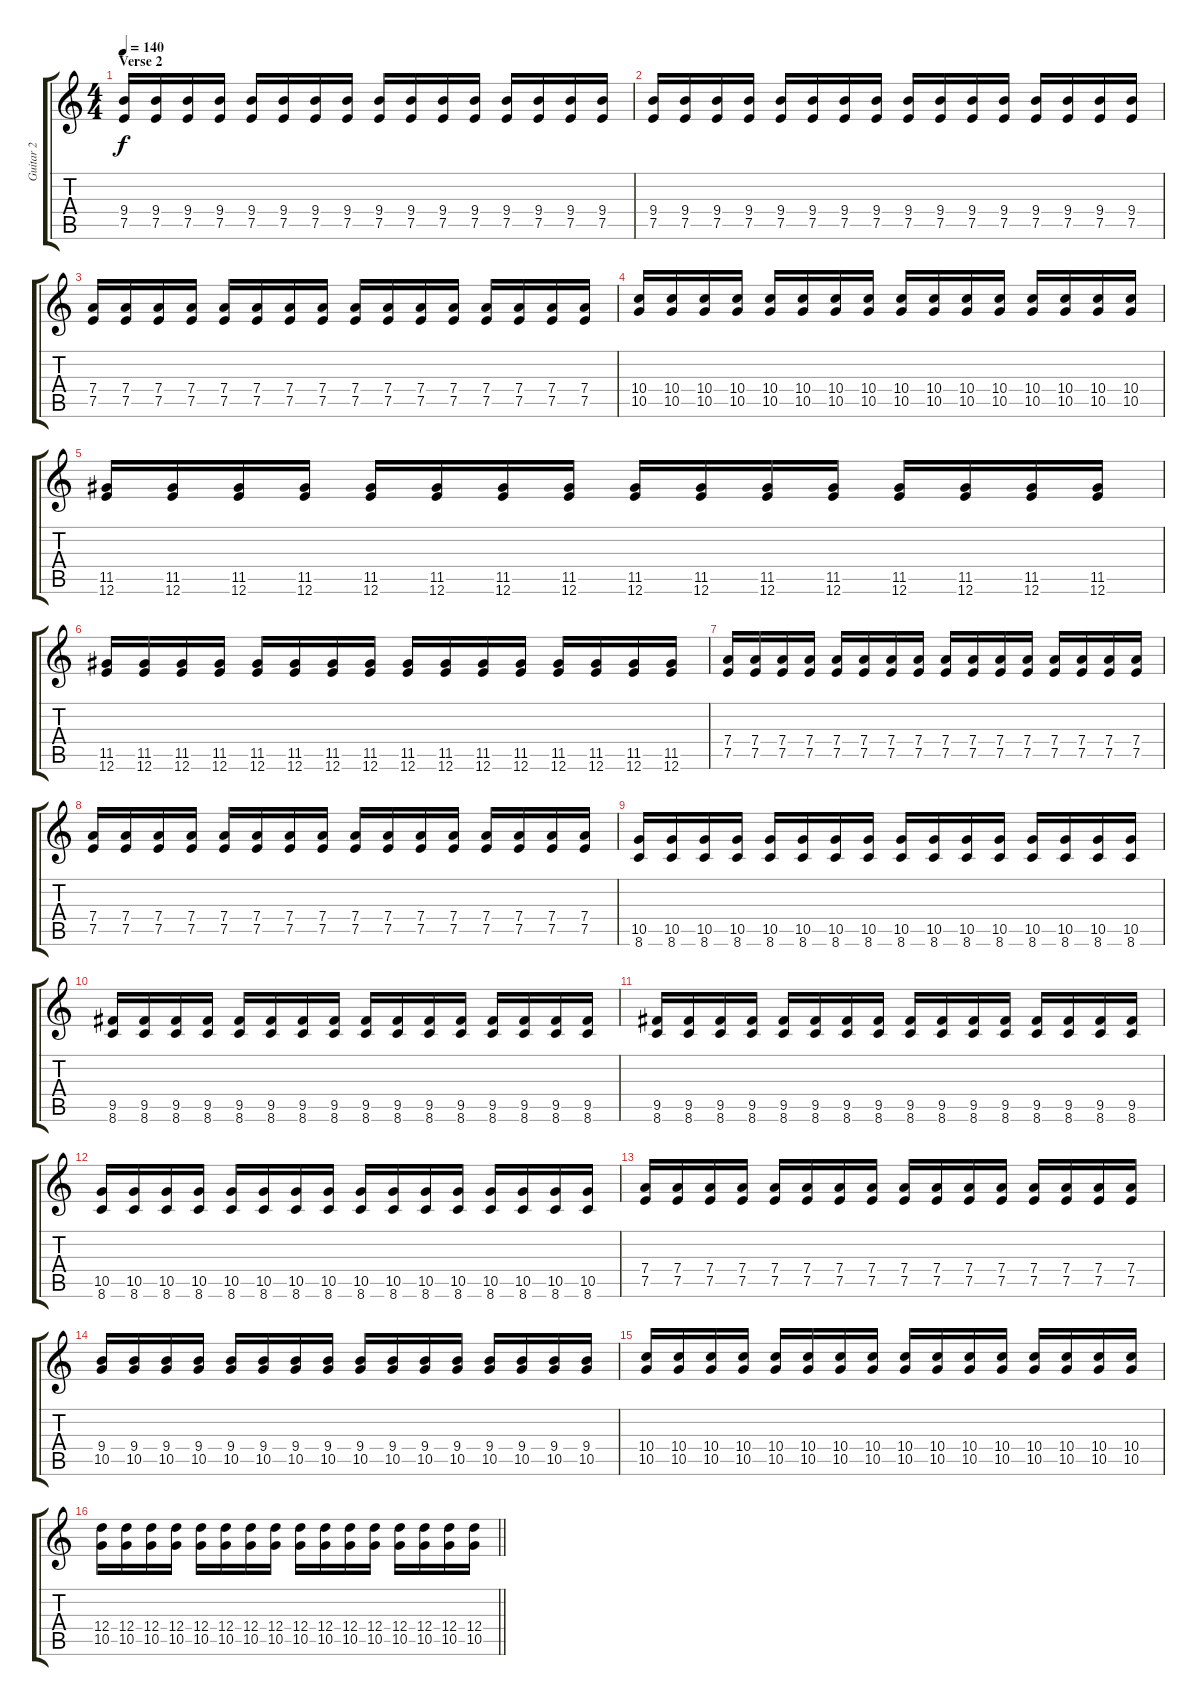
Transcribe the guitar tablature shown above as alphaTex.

\track ("Guitar 2" "Guitar 2") {instrument distortionguitar}
\staff {score tabs}
\tuning (E4 B3 G3 D3 A2 E2) {hide}
\ts (4 4)
\section ("" "Verse 2")
\tempo 140
\clef g2
\ks c
(9.4 7.5).16{dy f} (9.4 7.5).16 (9.4 7.5).16 (9.4 7.5).16 (9.4 7.5).16 (9.4 7.5).16 (9.4 7.5).16 (9.4 7.5).16 (9.4 7.5).16 (9.4 7.5).16 (9.4 7.5).16 (9.4 7.5).16 (9.4 7.5).16 (9.4 7.5).16 (9.4 7.5).16 (9.4 7.5).16 |
(9.4 7.5).16 (9.4 7.5).16 (9.4 7.5).16 (9.4 7.5).16 (9.4 7.5).16 (9.4 7.5).16 (9.4 7.5).16 (9.4 7.5).16 (9.4 7.5).16 (9.4 7.5).16 (9.4 7.5).16 (9.4 7.5).16 (9.4 7.5).16 (9.4 7.5).16 (9.4 7.5).16 (9.4 7.5).16 |
(7.4 7.5).16 (7.4 7.5).16 (7.4 7.5).16 (7.4 7.5).16 (7.4 7.5).16 (7.4 7.5).16 (7.4 7.5).16 (7.4 7.5).16 (7.4 7.5).16 (7.4 7.5).16 (7.4 7.5).16 (7.4 7.5).16 (7.4 7.5).16 (7.4 7.5).16 (7.4 7.5).16 (7.4 7.5).16 |
(10.4 10.5).16 (10.4 10.5).16 (10.4 10.5).16 (10.4 10.5).16 (10.4 10.5).16 (10.4 10.5).16 (10.4 10.5).16 (10.4 10.5).16 (10.4 10.5).16 (10.4 10.5).16 (10.4 10.5).16 (10.4 10.5).16 (10.4 10.5).16 (10.4 10.5).16 (10.4 10.5).16 (10.4 10.5).16 |
(11.5 12.6).16 (11.5 12.6).16 (11.5 12.6).16 (11.5 12.6).16 (11.5 12.6).16 (11.5 12.6).16 (11.5 12.6).16 (11.5 12.6).16 (11.5 12.6).16 (11.5 12.6).16 (11.5 12.6).16 (11.5 12.6).16 (11.5 12.6).16 (11.5 12.6).16 (11.5 12.6).16 (11.5 12.6).16 |
(11.5 12.6).16 (11.5 12.6).16 (11.5 12.6).16 (11.5 12.6).16 (11.5 12.6).16 (11.5 12.6).16 (11.5 12.6).16 (11.5 12.6).16 (11.5 12.6).16 (11.5 12.6).16 (11.5 12.6).16 (11.5 12.6).16 (11.5 12.6).16 (11.5 12.6).16 (11.5 12.6).16 (11.5 12.6).16 |
(7.4 7.5).16 (7.4 7.5).16 (7.4 7.5).16 (7.4 7.5).16 (7.4 7.5).16 (7.4 7.5).16 (7.4 7.5).16 (7.4 7.5).16 (7.4 7.5).16 (7.4 7.5).16 (7.4 7.5).16 (7.4 7.5).16 (7.4 7.5).16 (7.4 7.5).16 (7.4 7.5).16 (7.4 7.5).16 |
(7.4 7.5).16 (7.4 7.5).16 (7.4 7.5).16 (7.4 7.5).16 (7.4 7.5).16 (7.4 7.5).16 (7.4 7.5).16 (7.4 7.5).16 (7.4 7.5).16 (7.4 7.5).16 (7.4 7.5).16 (7.4 7.5).16 (7.4 7.5).16 (7.4 7.5).16 (7.4 7.5).16 (7.4 7.5).16 |
(10.5 8.6).16 (10.5 8.6).16 (10.5 8.6).16 (10.5 8.6).16 (10.5 8.6).16 (10.5 8.6).16 (10.5 8.6).16 (10.5 8.6).16 (10.5 8.6).16 (10.5 8.6).16 (10.5 8.6).16 (10.5 8.6).16 (10.5 8.6).16 (10.5 8.6).16 (10.5 8.6).16 (10.5 8.6).16 |
(9.5 8.6).16 (9.5 8.6).16 (9.5 8.6).16 (9.5 8.6).16 (9.5 8.6).16 (9.5 8.6).16 (9.5 8.6).16 (9.5 8.6).16 (9.5 8.6).16 (9.5 8.6).16 (9.5 8.6).16 (9.5 8.6).16 (9.5 8.6).16 (9.5 8.6).16 (9.5 8.6).16 (9.5 8.6).16 |
(9.5 8.6).16 (9.5 8.6).16 (9.5 8.6).16 (9.5 8.6).16 (9.5 8.6).16 (9.5 8.6).16 (9.5 8.6).16 (9.5 8.6).16 (9.5 8.6).16 (9.5 8.6).16 (9.5 8.6).16 (9.5 8.6).16 (9.5 8.6).16 (9.5 8.6).16 (9.5 8.6).16 (9.5 8.6).16 |
(10.5 8.6).16 (10.5 8.6).16 (10.5 8.6).16 (10.5 8.6).16 (10.5 8.6).16 (10.5 8.6).16 (10.5 8.6).16 (10.5 8.6).16 (10.5 8.6).16 (10.5 8.6).16 (10.5 8.6).16 (10.5 8.6).16 (10.5 8.6).16 (10.5 8.6).16 (10.5 8.6).16 (10.5 8.6).16 |
(7.4 7.5).16 (7.4 7.5).16 (7.4 7.5).16 (7.4 7.5).16 (7.4 7.5).16 (7.4 7.5).16 (7.4 7.5).16 (7.4 7.5).16 (7.4 7.5).16 (7.4 7.5).16 (7.4 7.5).16 (7.4 7.5).16 (7.4 7.5).16 (7.4 7.5).16 (7.4 7.5).16 (7.4 7.5).16 |
(9.4 10.5).16 (9.4 10.5).16 (9.4 10.5).16 (9.4 10.5).16 (9.4 10.5).16 (9.4 10.5).16 (9.4 10.5).16 (9.4 10.5).16 (9.4 10.5).16 (9.4 10.5).16 (9.4 10.5).16 (9.4 10.5).16 (9.4 10.5).16 (9.4 10.5).16 (9.4 10.5).16 (9.4 10.5).16 |
(10.4 10.5).16 (10.4 10.5).16 (10.4 10.5).16 (10.4 10.5).16 (10.4 10.5).16 (10.4 10.5).16 (10.4 10.5).16 (10.4 10.5).16 (10.4 10.5).16 (10.4 10.5).16 (10.4 10.5).16 (10.4 10.5).16 (10.4 10.5).16 (10.4 10.5).16 (10.4 10.5).16 (10.4 10.5).16 |
\barLineRight lightlight
(12.4 10.5).16 (12.4 10.5).16 (12.4 10.5).16 (12.4 10.5).16 (12.4 10.5).16 (12.4 10.5).16 (12.4 10.5).16 (12.4 10.5).16 (12.4 10.5).16 (12.4 10.5).16 (12.4 10.5).16 (12.4 10.5).16 (12.4 10.5).16 (12.4 10.5).16 (12.4 10.5).16 (12.4 10.5).16
